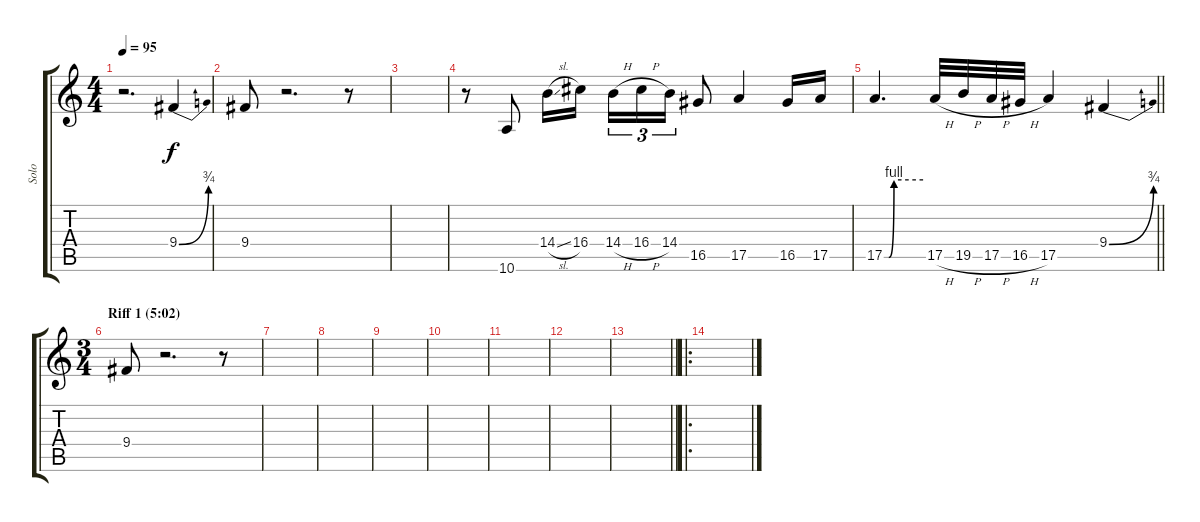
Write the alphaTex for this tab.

\track ("Solo" "Solo") {instrument distortionguitar}
\staff {score tabs}
\tuning (B3 Gb3 D3 A2 E2 B1) {hide}
\ts (4 4)
\tempo 95
\clef g2
\ks c
r.2{d dy f} 9.4{be (bend 0 0 60 3)}.4 |
9.4.8 r.2{d} r.8 |
|
r.8 10.6.8 14.4{sl}.16 16.4.16{beam splitsecondary} 14.4{h}.16{tu (3 2)} 16.4{h}.16{tu (3 2)} 14.4.16{tu (3 2)} 16.5.8 17.5.4 16.5.16 17.5.16 |
\barLineRight lightlight
17.5{be (custom 0 0 7 0 15 4 60 4)}.4{d} 17.5{h}.32 19.5{h}.32 17.5{h}.32 16.5{h}.32 17.5.4 9.4{be (bend 0 0 60 3)}.4 |
\ts (3 4)
\section ("" "Riff 1 (5:02)")
9.4.8 r.2{d} r.8 |
|
|
|
|
|
|
\barLineRight lightlight
|
\ro
